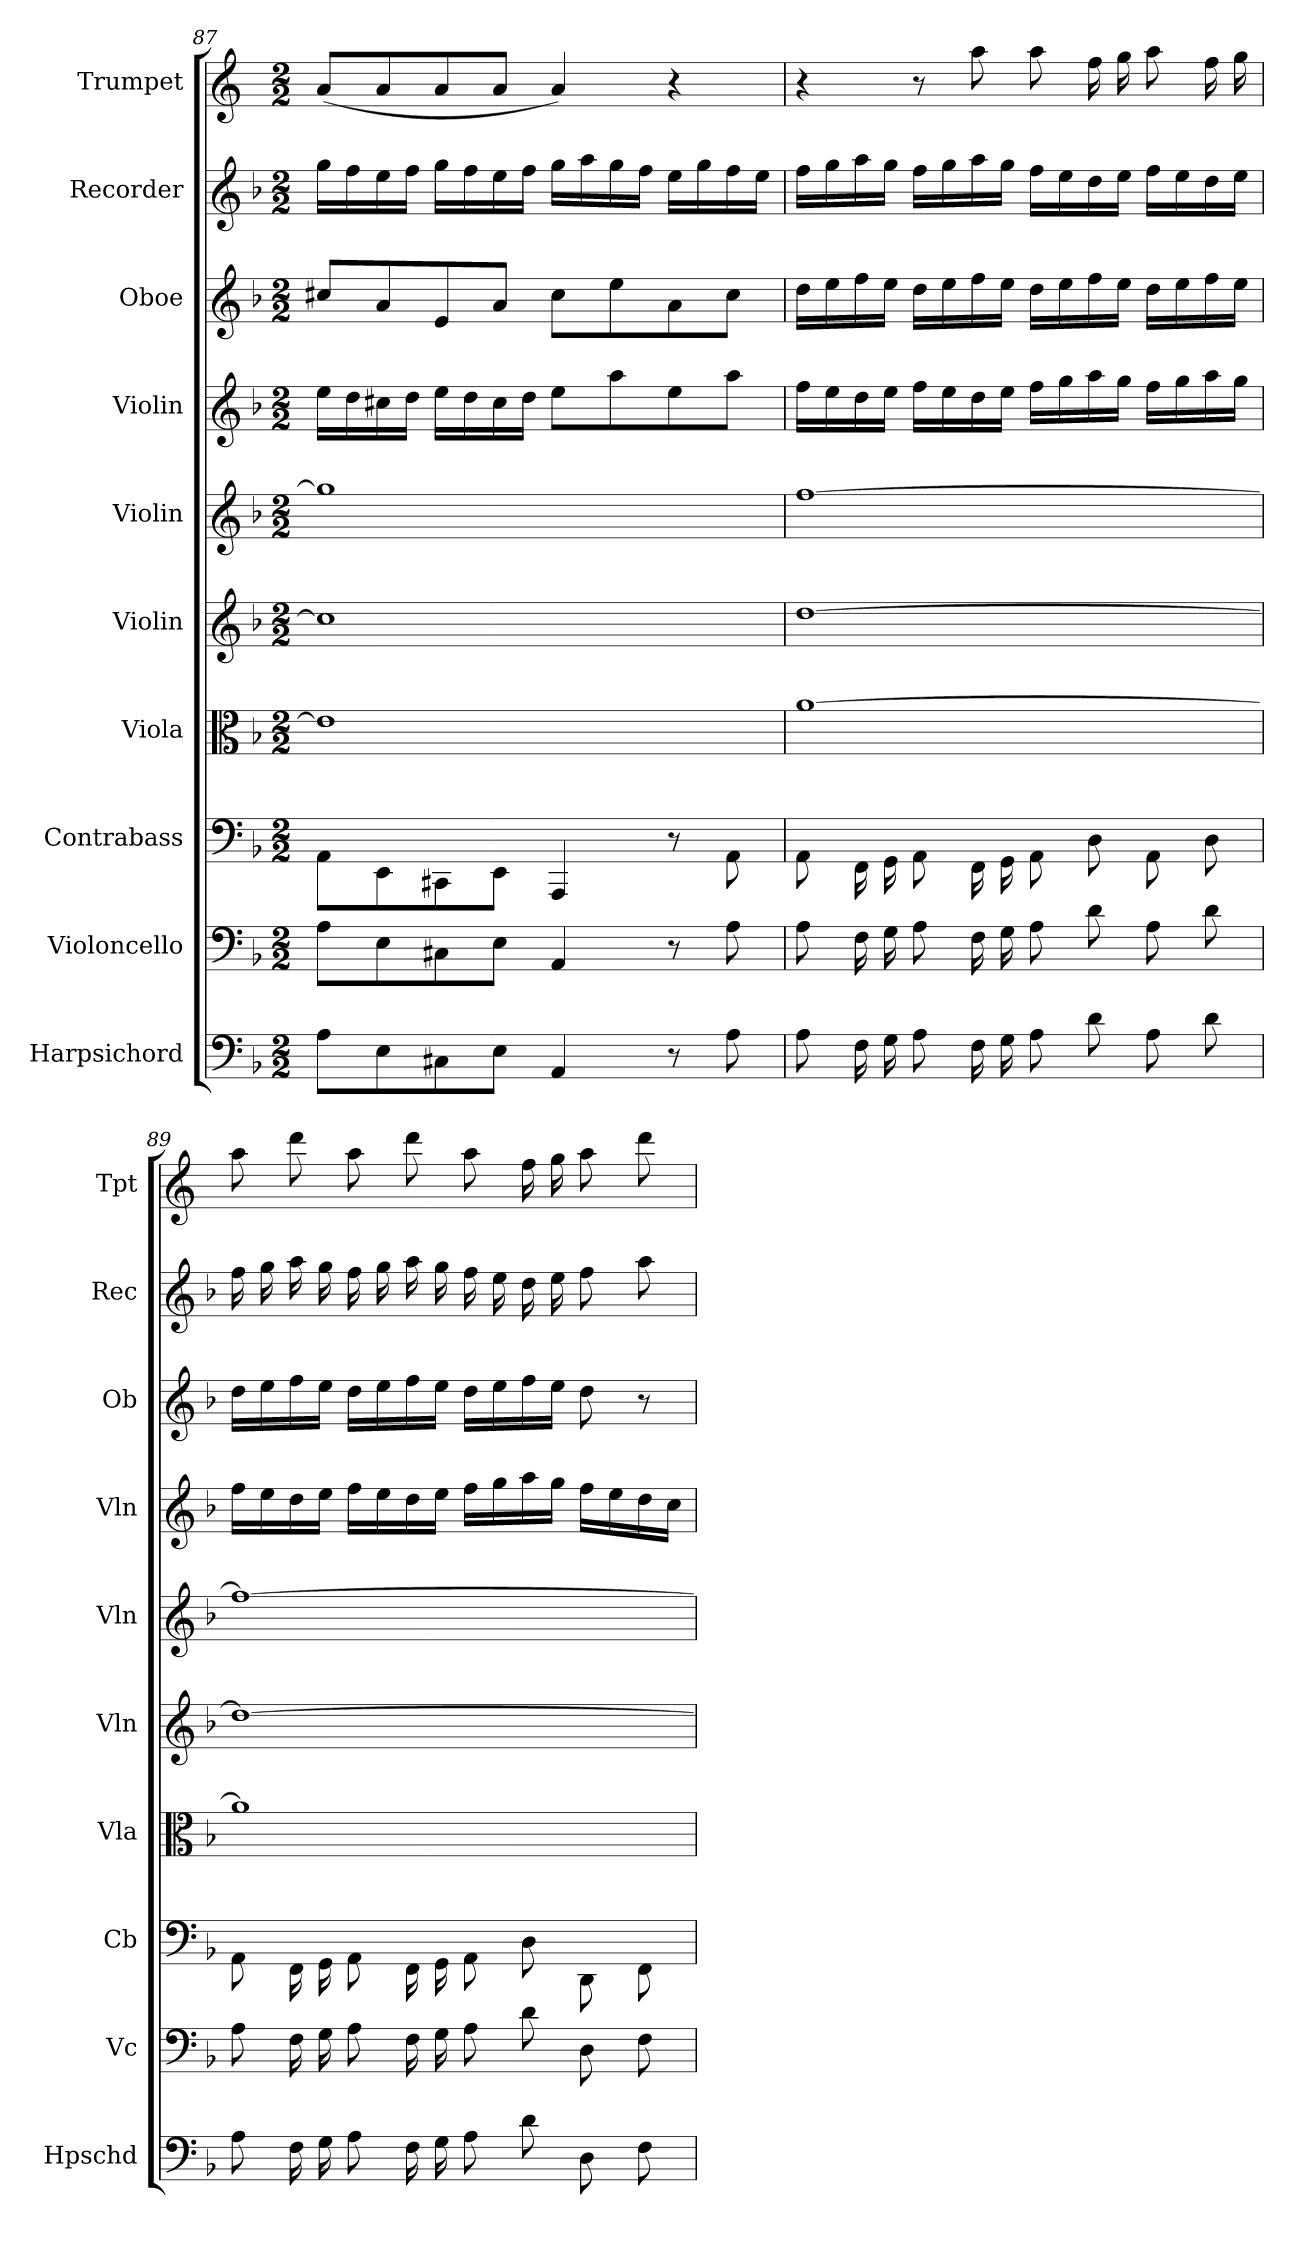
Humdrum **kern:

**kern	**kern	**kern	**kern	**kern	**kern	**kern	**kern	**kern	**kern
*part10	*part9	*part8	*part7	*part6	*part5	*part4	*part3	*part2	*part1
*staff10	*staff9	*staff8	*staff7	*staff6	*staff5	*staff4	*staff3	*staff2	*staff1
*I"Harpsichord	*I"Violoncello	*I"Contrabass	*I"Viola	*I"Violin	*I"Violin	*I"Violin	*I"Oboe	*I"Recorder	*I"Trumpet
*I'Hpschd	*I'Vc	*I'Cb	*I'Vla	*I'Vln	*I'Vln	*I'Vln	*I'Ob	*I'Rec	*I'Tpt
*clefF4	*clefF4	*clefF4	*clefC3	*clefG2	*clefG2	*clefG2	*clefG2	*clefG2	*clefG2
*	*	*ITrd7c12	*	*	*	*	*	*	*ITrd1c2
*k[b-]	*k[b-]	*k[b-]	*k[b-]	*k[b-]	*k[b-]	*k[b-]	*k[b-]	*k[b-]	*k[b-e-]
*F:	*F:	*F:	*F:	*F:	*F:	*F:	*F:	*F:	*B-:
*M2/2	*M2/2	*M2/2	*M2/2	*M2/2	*M2/2	*M2/2	*M2/2	*M2/2	*M2/2
=87	=87	=87	=87	=87	=87	=87	=87	=87	=87
8A\L	8A\L	8AAA\L	1e\]	1cc#\]	1gg\]	16ee\LL	8cc#X/L	16gg\LL	(8g/L
.	.	.	.	.	.	16dd\	.	16ff\	.
8E\	8E\	8EEE\	.	.	.	16cc#X\	8a/	16ee\	8g/
.	.	.	.	.	.	16dd\JJ	.	16ff\JJ	.
8C#X\	8C#X\	8CCC#X\	.	.	.	16ee\LL	8e/	16gg\LL	8g/
.	.	.	.	.	.	16dd\	.	16ff\	.
8E\J	8E\J	8EEE\J	.	.	.	16cc#\	8a/J	16ee\	8g/J
.	.	.	.	.	.	16dd\JJ	.	16ff\JJ	.
4AA/	4AA/	4AAAA/	.	.	.	8ee\L	8cc#\L	16gg\LL	4g/)
.	.	.	.	.	.	.	.	16aa\	.
.	.	.	.	.	.	8aa\	8ee\	16gg\	.
.	.	.	.	.	.	.	.	16ff\JJ	.
8r	8r	8r	.	.	.	8ee\	8a\	16ee\LL	4r
.	.	.	.	.	.	.	.	16gg\	.
8A\	8A\	8AAA\	.	.	.	8aa\J	8cc#\J	16ff\	.
.	.	.	.	.	.	.	.	16ee\JJ	.
=88	=88	=88	=88	=88	=88	=88	=88	=88	=88
8A\	8A\	8AAA\	[1a\	[1dd\	[1ff\	16ff\LL	16dd\LL	16ff\LL	4r
.	.	.	.	.	.	16ee\	16ee\	16gg\	.
16F\	16F\	16FFF\	.	.	.	16dd\	16ff\	16aa\	.
16G\	16G\	16GGG\	.	.	.	16ee\JJ	16ee\JJ	16gg\JJ	.
8A\	8A\	8AAA\	.	.	.	16ff\LL	16dd\LL	16ff\LL	8r
.	.	.	.	.	.	16ee\	16ee\	16gg\	.
16F\	16F\	16FFF\	.	.	.	16dd\	16ff\	16aa\	8gg\
16G\	16G\	16GGG\	.	.	.	16ee\JJ	16ee\JJ	16gg\JJ	.
8A\	8A\	8AAA\	.	.	.	16ff\LL	16dd\LL	16ff\LL	8gg\
.	.	.	.	.	.	16gg\	16ee\	16ee\	.
8d\	8d\	8DD\	.	.	.	16aa\	16ff\	16dd\	16ee-\
.	.	.	.	.	.	16gg\JJ	16ee\JJ	16ee\JJ	16ff\
8A\	8A\	8AAA\	.	.	.	16ff\LL	16dd\LL	16ff\LL	8gg\
.	.	.	.	.	.	16gg\	16ee\	16ee\	.
8d\	8d\	8DD\	.	.	.	16aa\	16ff\	16dd\	16ee-\
.	.	.	.	.	.	16gg\JJ	16ee\JJ	16ee\JJ	16ff\
=89	=89	=89	=89	=89	=89	=89	=89	=89	=89
8A\	8A\	8AAA\	1a\]	1dd\_	1ff\_	16ff\LL	16dd\LL	16ff\	8gg\
.	.	.	.	.	.	16ee\	16ee\	16gg\	.
16F\	16F\	16FFF\	.	.	.	16dd\	16ff\	16aa\	8ccc\
16G\	16G\	16GGG\	.	.	.	16ee\JJ	16ee\JJ	16gg\	.
8A\	8A\	8AAA\	.	.	.	16ff\LL	16dd\LL	16ff\	8gg\
.	.	.	.	.	.	16ee\	16ee\	16gg\	.
16F\	16F\	16FFF\	.	.	.	16dd\	16ff\	16aa\	8ccc\
16G\	16G\	16GGG\	.	.	.	16ee\JJ	16ee\JJ	16gg\	.
8A\	8A\	8AAA\	.	.	.	16ff\LL	16dd\LL	16ff\	8gg\
.	.	.	.	.	.	16gg\	16ee\	16ee\	.
8d\	8d\	8DD\	.	.	.	16aa\	16ff\	16dd\	16ee-\
.	.	.	.	.	.	16gg\JJ	16ee\JJ	16ee\	16ff\
8D\	8D\	8DDD\	.	.	.	16ff\LL	8dd\	8ff\	8gg\
.	.	.	.	.	.	16ee\	.	.	.
8F\	8F\	8FFF\	.	.	.	16dd\	8r	8aa\	8ccc\
.	.	.	.	.	.	16cc\JJ	.	.	.
=	=	=	=	=	=	=	=	=	=
*-	*-	*-	*-	*-	*-	*-	*-	*-	*-
